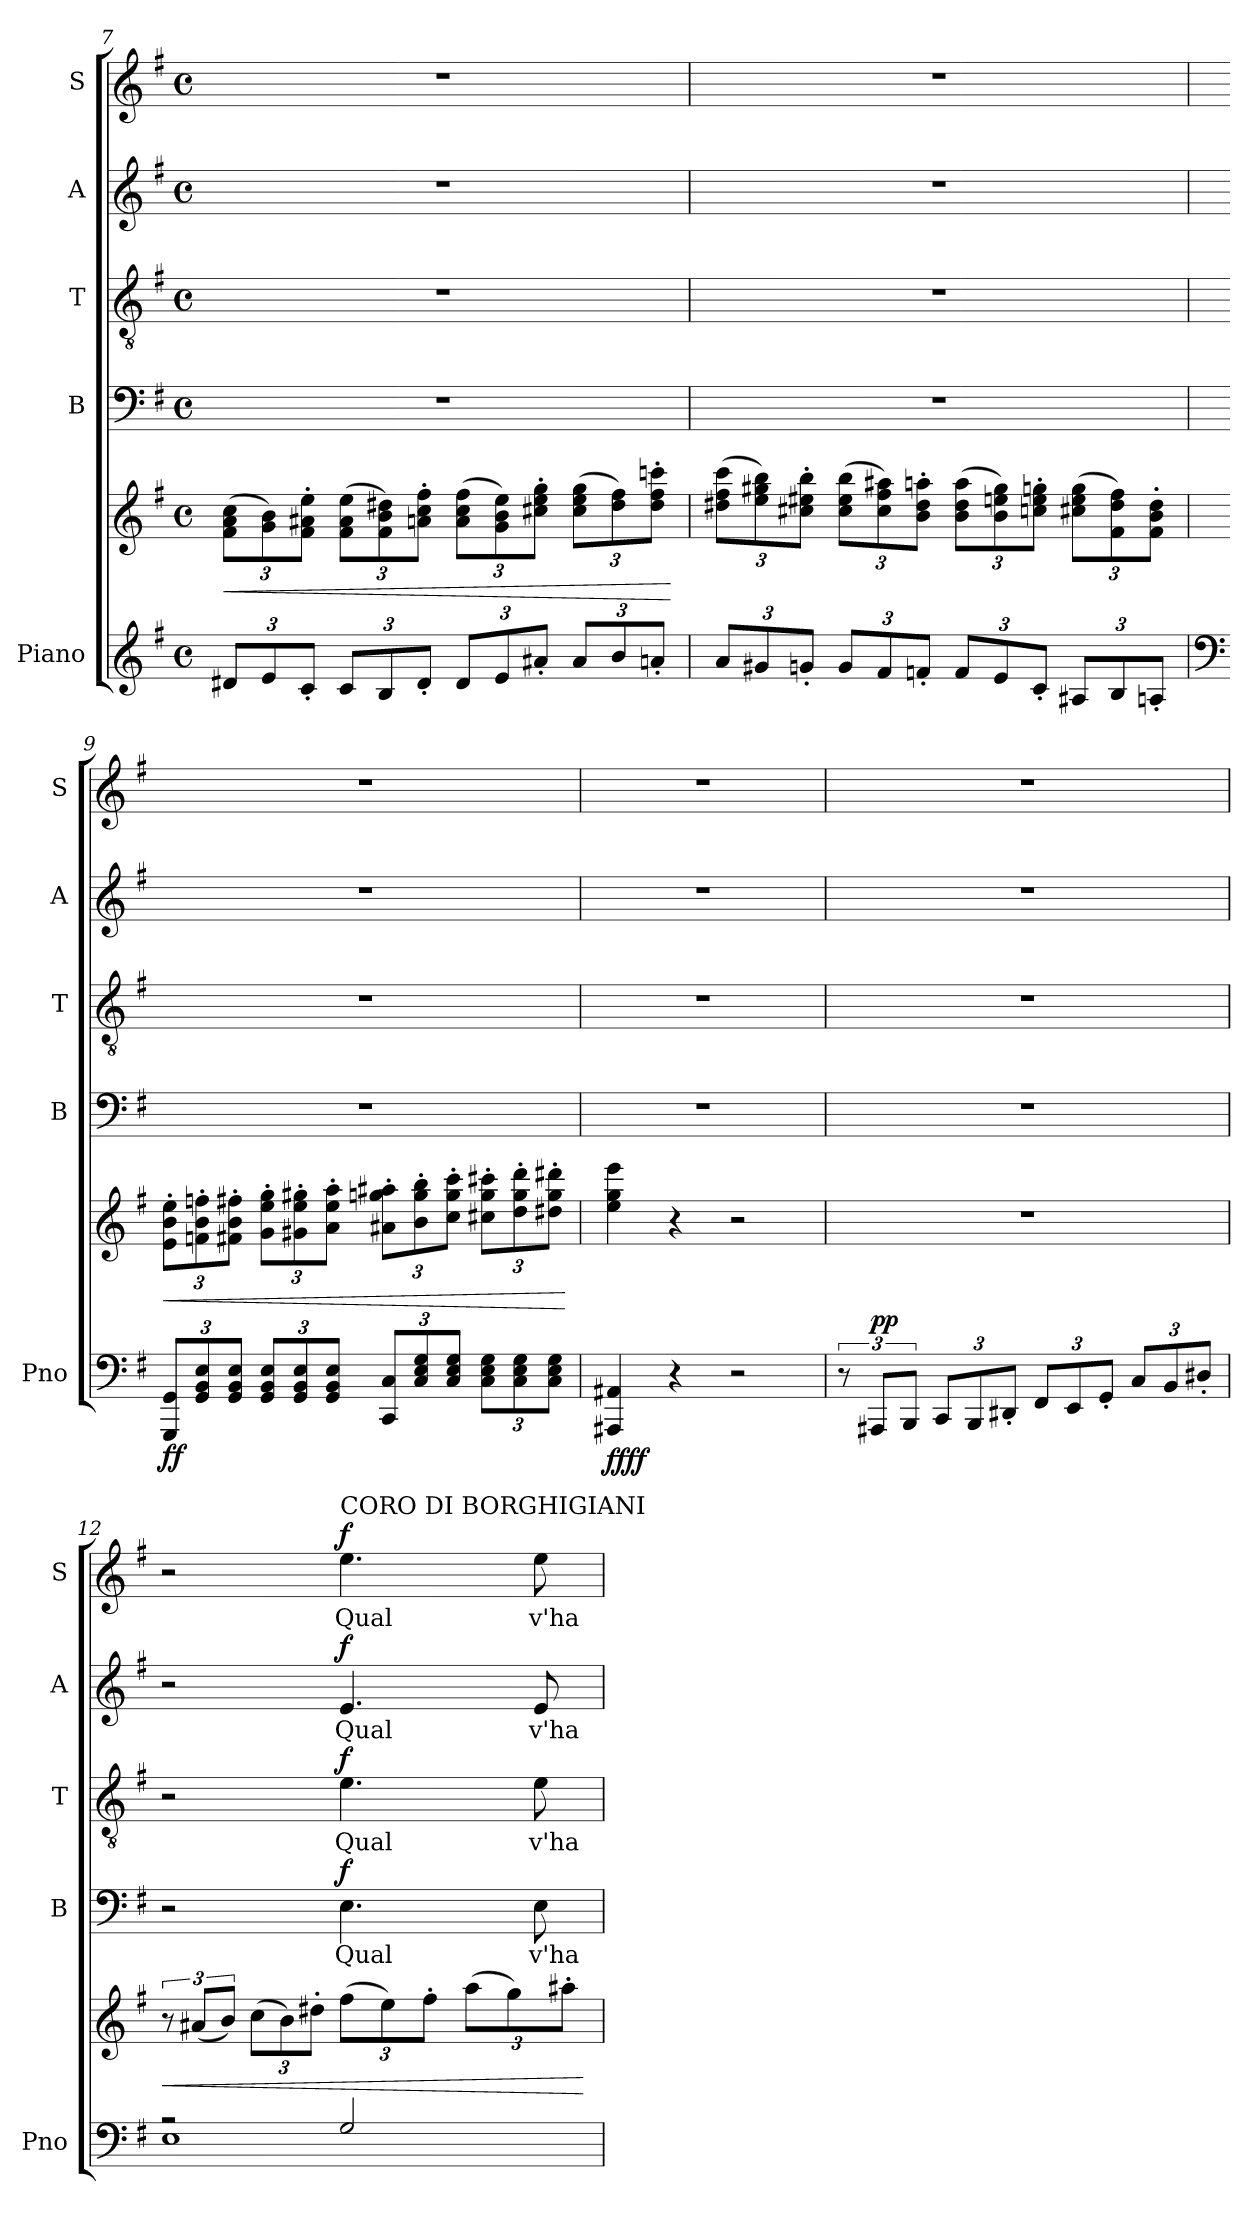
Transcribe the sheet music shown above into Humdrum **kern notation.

**kern	**kern	**dynam	**kern	**text	**dynam	**kern	**text	**dynam	**kern	**text	**dynam	**kern	**text	**dynam
*part5	*part5	*part5	*part4	*part4	*part4	*part3	*part3	*part3	*part2	*part2	*part2	*part1	*part1	*part1
*staff6	*staff5	*staff5/6	*staff4	*staff4	*staff4	*staff3	*staff3	*staff3	*staff2	*staff2	*staff2	*staff1	*staff1	*staff1
*I"Piano	*	*	*I"B	*	*	*I"T	*	*	*I"A	*	*	*I"S	*	*
*I'Pno	*	*	*I'B	*	*	*I'T	*	*	*I'A	*	*	*I'S	*	*
*clefG2	*clefG2	*	*clefF4	*	*	*clefGv2	*	*	*clefG2	*	*	*clefG2	*	*
*k[f#]	*k[f#]	*	*k[f#]	*	*	*k[f#]	*	*	*k[f#]	*	*	*k[f#]	*	*
*M4/4	*M4/4	*	*M4/4	*	*	*M4/4	*	*	*M4/4	*	*	*M4/4	*	*
*met(c)	*met(c)	*	*met(c)	*	*	*met(c)	*	*	*met(c)	*	*	*met(c)	*	*
*Xbrackettup	*Xbrackettup	*	*	*	*	*	*	*	*	*	*	*	*	*
=7	=7	=7	=7	=7	=7	=7	=7	=7	=7	=7	=7	=7	=7	=7
!	!	!LO:HP:b	!	!	!	!	!	!	!	!	!	!	!	!
12d#X/L	(12f#\ 12a\ 12cc\L	<	1r	.	.	1r	.	.	1r	.	.	1r	.	.
12e/	12g\ 12b\)	.	.	.	.	.	.	.	.	.	.	.	.	.
12c'/J	12f#\' 12a#X\' 12ee\'J	.	.	.	.	.	.	.	.	.	.	.	.	.
12c/L	(12f#\ 12a#\ 12ee\L	.	.	.	.	.	.	.	.	.	.	.	.	.
12B/	12f#\ 12b\ 12dd#X\)	.	.	.	.	.	.	.	.	.	.	.	.	.
12d#'/J	12an\' 12cc\' 12ff#\'J	.	.	.	.	.	.	.	.	.	.	.	.	.
12d#/L	(12a\ 12cc\ 12ff#\L	.	.	.	.	.	.	.	.	.	.	.	.	.
12e/	12g\ 12b\ 12ee\)	.	.	.	.	.	.	.	.	.	.	.	.	.
12a#X'/J	12cc#X\' 12ee\' 12gg\'J	.	.	.	.	.	.	.	.	.	.	.	.	.
12a#/L	(12cc#\ 12ee\ 12gg\L	.	.	.	.	.	.	.	.	.	.	.	.	.
12b/	12dd#\ 12ff#\)	.	.	.	.	.	.	.	.	.	.	.	.	.
12an'/J	12dd#\' 12ff#\' 12cccn\'J	.	.	.	.	.	.	.	.	.	.	.	.	.
.	.	[	.	.	.	.	.	.	.	.	.	.	.	.
!!LO:LB:g=z
=8	=8	=8	=8	=8	=8	=8	=8	=8	=8	=8	=8	=8	=8	=8
!	!	!LO:DY:b=2	!	!	!	!	!	!	!	!	!	!	!	!
!	!	!LO:DY:n=1:b	!	!	!	!	!	!	!	!	!	!	!	!
12a/L	(12dd#X\ 12ff#\ 12ccc\L	mf mf	1r	.	.	1r	.	.	1r	.	.	1r	.	.
12g#X/	12ee\ 12gg#X\ 12bb\)	.	.	.	.	.	.	.	.	.	.	.	.	.
12gn'/J	12cc#X\' 12ee#X\' 12bb\'J	.	.	.	.	.	.	.	.	.	.	.	.	.
12g/L	(12cc#\ 12ee#\ 12bb\L	.	.	.	.	.	.	.	.	.	.	.	.	.
12f#/	12cc#\ 12ff#\ 12aa#X\)	.	.	.	.	.	.	.	.	.	.	.	.	.
12fn'/J	12b\' 12dd#\' 12aan\'J	.	.	.	.	.	.	.	.	.	.	.	.	.
12f/L	(12b\ 12dd#\ 12aa\L	.	.	.	.	.	.	.	.	.	.	.	.	.
12e/	12b\ 12een\ 12gg#\)	.	.	.	.	.	.	.	.	.	.	.	.	.
12c'/J	12ccn\' 12ee\' 12ggn\'J	.	.	.	.	.	.	.	.	.	.	.	.	.
12A#X/L	(12cc#X\ 12ee\ 12gg\L	.	.	.	.	.	.	.	.	.	.	.	.	.
12B/	12f#\ 12dd#\ 12ff#\)	.	.	.	.	.	.	.	.	.	.	.	.	.
12An'/J	12f#\' 12b\' 12dd#\'J	.	.	.	.	.	.	.	.	.	.	.	.	.
=9	=9	=9	=9	=9	=9	=9	=9	=9	=9	=9	=9	=9	=9	=9
*clefF4	*	*	*	*	*	*	*	*	*	*	*	*	*	*
!	!	!LO:HP:b	!	!	!	!	!	!	!	!	!	!	!	!
!	!	!LO:DY:n=1:b=2	!	!	!	!	!	!	!	!	!	!	!	!
!	!	!LO:DY:n=2:b	!	!	!	!	!	!	!	!	!	!	!	!
12GGG/ 12GG/L	12e\' 12b\' 12ee\'L	< f f	1r	.	.	1r	.	.	1r	.	.	1r	.	.
12GG/ 12BB/ 12E/	12fn\' 12b\' 12ffn\'	.	.	.	.	.	.	.	.	.	.	.	.	.
12GG/ 12BB/ 12E/J	12f#X\' 12b\' 12ff#X\'J	.	.	.	.	.	.	.	.	.	.	.	.	.
12GG/ 12BB/ 12E/L	12g\' 12ee\' 12gg\'L	.	.	.	.	.	.	.	.	.	.	.	.	.
12GG/ 12BB/ 12E/	12g#X\' 12ee\' 12gg#X\'	.	.	.	.	.	.	.	.	.	.	.	.	.
12GG/ 12BB/ 12E/J	12a\' 12ee\' 12aa\'J	.	.	.	.	.	.	.	.	.	.	.	.	.
12CC/ 12C/L	12a#X\' 12ggn\' 12aa#X\'L	.	.	.	.	.	.	.	.	.	.	.	.	.
12C/ 12E/ 12G/	12b\' 12gg\' 12bb\'	.	.	.	.	.	.	.	.	.	.	.	.	.
12C/ 12E/ 12G/J	12cc\' 12gg\' 12ccc\'J	.	.	.	.	.	.	.	.	.	.	.	.	.
12C\ 12E\ 12G\L	12cc#X\' 12gg\' 12ccc#X\'L	.	.	.	.	.	.	.	.	.	.	.	.	.
12C\ 12E\ 12G\	12dd\' 12gg\' 12ddd\'	.	.	.	.	.	.	.	.	.	.	.	.	.
12C\ 12E\ 12G\J	12dd#X\' 12gg\' 12ddd#X\'J	.	.	.	.	.	.	.	.	.	.	.	.	.
.	.	[	.	.	.	.	.	.	.	.	.	.	.	.
=10	=10	=10	=10	=10	=10	=10	=10	=10	=10	=10	=10	=10	=10	=10
!	!	!LO:DY:b=2	!	!	!	!	!	!	!	!	!	!	!	!
!	!	!LO:DY:n=1:b	!	!	!	!	!	!	!	!	!	!	!	!
4AAA#X/ 4AA#X/	4ee\ 4gg\ 4eee\	ff ff	1r	.	.	1r	.	.	1r	.	.	1r	.	.
4r	4r	.	.	.	.	.	.	.	.	.	.	.	.	.
2r	2r	.	.	.	.	.	.	.	.	.	.	.	.	.
!!LO:PB:g=z
=11	=11	=11	=11	=11	=11	=11	=11	=11	=11	=11	=11	=11	=11	=11
*brackettup	*	*	*	*	*	*	*	*	*	*	*	*	*	*
12r	1r	.	1r	.	.	1r	.	.	1r	.	.	1r	.	.
!	!	!LO:DY:a=2	!	!	!	!	!	!	!	!	!	!	!	!
12AAA#X/L	.	pp	.	.	.	.	.	.	.	.	.	.	.	.
12BBB/J	.	.	.	.	.	.	.	.	.	.	.	.	.	.
*Xbrackettup	*	*	*	*	*	*	*	*	*	*	*	*	*	*
12CC/L	.	.	.	.	.	.	.	.	.	.	.	.	.	.
12BBB/	.	.	.	.	.	.	.	.	.	.	.	.	.	.
12DD#X'/J	.	.	.	.	.	.	.	.	.	.	.	.	.	.
12FF#/L	.	.	.	.	.	.	.	.	.	.	.	.	.	.
12EE/	.	.	.	.	.	.	.	.	.	.	.	.	.	.
12GG'/J	.	.	.	.	.	.	.	.	.	.	.	.	.	.
12C/L	.	.	.	.	.	.	.	.	.	.	.	.	.	.
12BB/	.	.	.	.	.	.	.	.	.	.	.	.	.	.
12D#X'/J	.	.	.	.	.	.	.	.	.	.	.	.	.	.
=12	=12	=12	=12	=12	=12	=12	=12	=12	=12	=12	=12	=12	=12	=12
*^	*	*	*	*	*	*	*	*	*	*	*	*	*	*
*	*	*brackettup	*	*	*	*	*	*	*	*	*	*	*	*	*
!	!	!	!LO:HP:b	!	!	!	!	!	!	!	!	!	!	!	!
!	!	!	!LO:DY:n=1:b=2	!	!	!	!	!	!	!	!	!	!	!	!
!	!	!	!LO:DY:n=2:b	!	!	!	!	!	!	!	!	!	!	!	!
2r	1E	12r	< mf mf	2r	.	.	2r	.	.	2r	.	.	2r	.	.
.	.	(12a#X/L	.	.	.	.	.	.	.	.	.	.	.	.	.
.	.	12b/J)	.	.	.	.	.	.	.	.	.	.	.	.	.
*	*	*Xbrackettup	*	*	*	*	*	*	*	*	*	*	*	*	*
.	.	(12cc\L	.	.	.	.	.	.	.	.	.	.	.	.	.
.	.	12b\)	.	.	.	.	.	.	.	.	.	.	.	.	.
.	.	12dd#X'\J	.	.	.	.	.	.	.	.	.	.	.	.	.
!	!	!	!	!	!	!	!	!	!	!	!	!	!LO:TX:a:t=CORO DI BORGHIGIANI	!	!
!	!	!	!	!	!	!LO:DY:a	!	!	!LO:DY:a	!	!	!LO:DY:a	!	!	!LO:DY:a
2G/	.	(12ff#\L	.	4.E\	Qual	f	4.e\	Qual	f	4.e/	Qual	f	4.ee\	Qual	f
.	.	12ee\)	.	.	.	.	.	.	.	.	.	.	.	.	.
.	.	12ff#'\J	.	.	.	.	.	.	.	.	.	.	.	.	.
.	.	(12aa\L	.	.	.	.	.	.	.	.	.	.	.	.	.
.	.	12gg\)	.	.	.	.	.	.	.	.	.	.	.	.	.
.	.	.	.	8E\	v'ha	.	8e\	v'ha	.	8e/	v'ha	.	8ee\	v'ha	.
.	.	12aa#X'\J	.	.	.	.	.	.	.	.	.	.	.	.	.
*v	*v	*	*	*	*	*	*	*	*	*	*	*	*	*	*
.	.	[	.	.	.	.	.	.	.	.	.	.	.	.
=	=	=	=	=	=	=	=	=	=	=	=	=	=	=
*-	*-	*-	*-	*-	*-	*-	*-	*-	*-	*-	*-	*-	*-	*-
